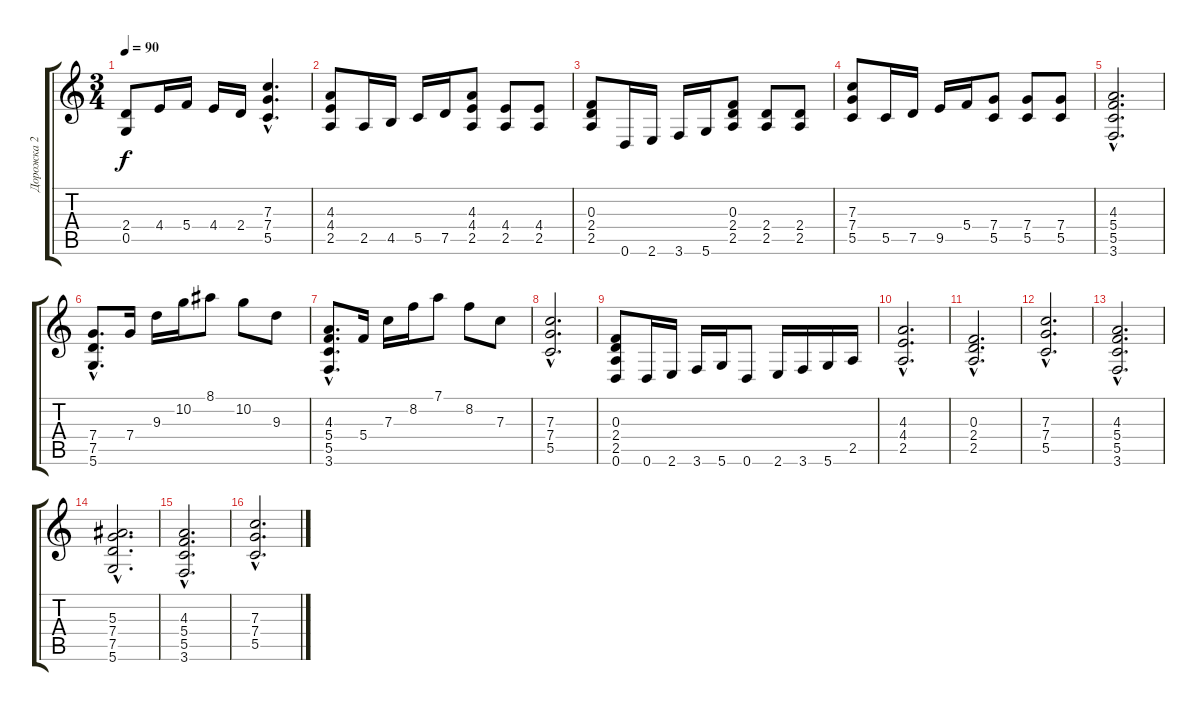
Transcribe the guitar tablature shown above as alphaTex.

\track ("Дорожка 2" "Дорожка 2") {instrument distortionguitar}
\staff {score tabs}
\tuning (D4 A3 F3 C3 G2 D2) {hide}
\ts (3 4)
\tempo 90
\clef g2
\ks c
(2.4 0.5).8{dy f} 4.4.16 5.4.16 4.4.16 2.4.16 (7.3{hac} 7.4{hac} 5.5{hac}).4{d} |
(4.3 4.4 2.5).8 2.5.16 4.5.16 5.5.16 7.5.16 (4.3 4.4 2.5).8 (4.4 2.5).8 (4.4 2.5).8 |
(0.3 2.4 2.5).8 0.6.16 2.6.16 3.6.16 5.6.16 (0.3 2.4 2.5).8 (2.4 2.5).8 (2.4 2.5).8 |
(7.3 7.4 5.5).8 5.5.16 7.5.16 9.5.16 5.4.16 (7.4 5.5).8 (7.4 5.5).8 (7.4 5.5).8 |
(4.3{hac} 5.4{hac} 5.5{hac} 3.6{hac}).2{d} |
(7.4{hac} 7.5{hac} 5.6{hac}).8{d} 7.4.16 9.3.16 10.2.16 8.1.8 10.2.8 9.3.8 |
(4.3{hac} 5.4{hac} 5.5{hac} 3.6{hac}).8{d} 5.4.16 7.3.16 8.2.16 7.1.8 8.2.8 7.3.8 |
(7.3{hac} 7.4{hac} 5.5{hac}).2{d} |
(0.3 2.4 2.5 0.6).8 0.6.16 2.6.16 3.6.16 5.6.16 0.6.8 2.6.16 3.6.16 5.6.16 2.5.16 |
(4.3{hac} 4.4{hac} 2.5{hac}).2{d} |
(0.3{hac} 2.4{hac} 2.5{hac}).2{d} |
(7.3{hac} 7.4{hac} 5.5{hac}).2{d} |
(4.3{hac} 5.4{hac} 5.5{hac} 3.6{hac}).2{d} |
(5.3{hac} 7.4{hac} 7.5{hac} 5.6{hac}).2{d} |
(4.3{hac} 5.4{hac} 5.5{hac} 3.6{hac}).2{d} |
(7.3{hac} 7.4{hac} 5.5{hac}).2{d}
